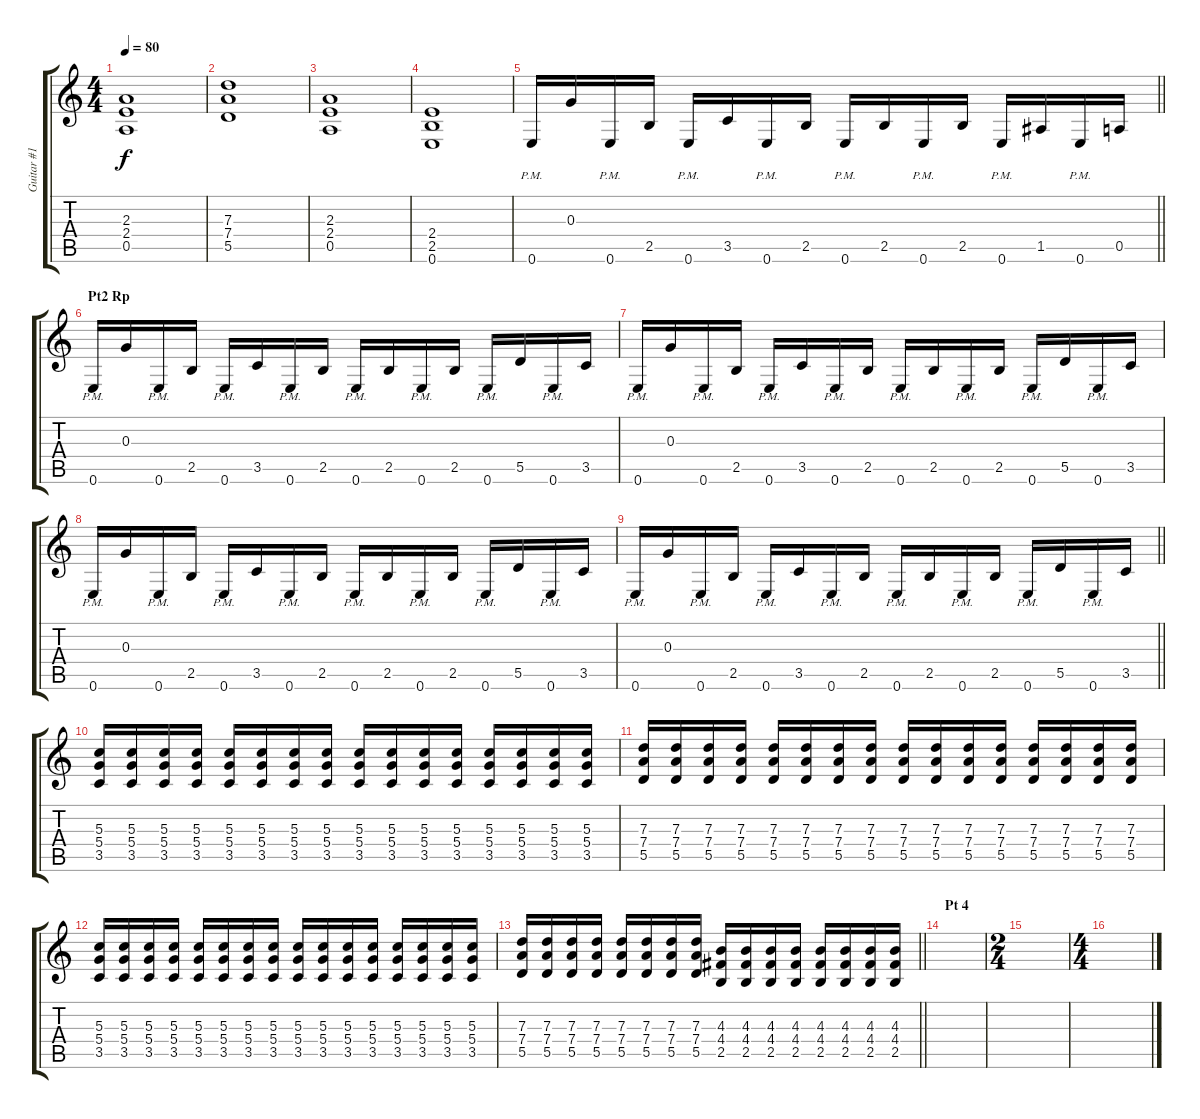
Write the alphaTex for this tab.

\track ("Guitar #1" "Guitar #1") {instrument overdrivenguitar}
\staff {score tabs}
\tuning (E4 B3 G3 D3 A2 E2) {hide}
\ts (4 4)
\tempo 80
\clef g2
\ks c
(2.3 2.4 0.5).1{dy f} |
(7.3 7.4 5.5).1 |
(2.3 2.4 0.5).1 |
(2.4 2.5 0.6).1 |
\barLineRight lightlight
0.6{pm}.16 0.3.16 0.6{pm}.16 2.5.16 0.6{pm}.16 3.5.16 0.6{pm}.16 2.5.16 0.6{pm}.16 2.5.16 0.6{pm}.16 2.5.16 0.6{pm}.16 1.5.16 0.6{pm}.16 0.5.16 |
\section ("" "Pt2 Rp")
0.6{pm}.16 0.3.16 0.6{pm}.16 2.5.16 0.6{pm}.16 3.5.16 0.6{pm}.16 2.5.16 0.6{pm}.16 2.5.16 0.6{pm}.16 2.5.16 0.6{pm}.16 5.5.16 0.6{pm}.16 3.5.16 |
0.6{pm}.16 0.3.16 0.6{pm}.16 2.5.16 0.6{pm}.16 3.5.16 0.6{pm}.16 2.5.16 0.6{pm}.16 2.5.16 0.6{pm}.16 2.5.16 0.6{pm}.16 5.5.16 0.6{pm}.16 3.5.16 |
0.6{pm}.16 0.3.16 0.6{pm}.16 2.5.16 0.6{pm}.16 3.5.16 0.6{pm}.16 2.5.16 0.6{pm}.16 2.5.16 0.6{pm}.16 2.5.16 0.6{pm}.16 5.5.16 0.6{pm}.16 3.5.16 |
\barLineRight lightlight
0.6{pm}.16 0.3.16 0.6{pm}.16 2.5.16 0.6{pm}.16 3.5.16 0.6{pm}.16 2.5.16 0.6{pm}.16 2.5.16 0.6{pm}.16 2.5.16 0.6{pm}.16 5.5.16 0.6{pm}.16 3.5.16 |
(5.3 5.4 3.5).16 (5.3 5.4 3.5).16 (5.3 5.4 3.5).16 (5.3 5.4 3.5).16 (5.3 5.4 3.5).16 (5.3 5.4 3.5).16 (5.3 5.4 3.5).16 (5.3 5.4 3.5).16 (5.3 5.4 3.5).16 (5.3 5.4 3.5).16 (5.3 5.4 3.5).16 (5.3 5.4 3.5).16 (5.3 5.4 3.5).16 (5.3 5.4 3.5).16 (5.3 5.4 3.5).16 (5.3 5.4 3.5).16 |
(7.3 7.4 5.5).16 (7.3 7.4 5.5).16 (7.3 7.4 5.5).16 (7.3 7.4 5.5).16 (7.3 7.4 5.5).16 (7.3 7.4 5.5).16 (7.3 7.4 5.5).16 (7.3 7.4 5.5).16 (7.3 7.4 5.5).16 (7.3 7.4 5.5).16 (7.3 7.4 5.5).16 (7.3 7.4 5.5).16 (7.3 7.4 5.5).16 (7.3 7.4 5.5).16 (7.3 7.4 5.5).16 (7.3 7.4 5.5).16 |
(5.3 5.4 3.5).16 (5.3 5.4 3.5).16 (5.3 5.4 3.5).16 (5.3 5.4 3.5).16 (5.3 5.4 3.5).16 (5.3 5.4 3.5).16 (5.3 5.4 3.5).16 (5.3 5.4 3.5).16 (5.3 5.4 3.5).16 (5.3 5.4 3.5).16 (5.3 5.4 3.5).16 (5.3 5.4 3.5).16 (5.3 5.4 3.5).16 (5.3 5.4 3.5).16 (5.3 5.4 3.5).16 (5.3 5.4 3.5).16 |
\barLineRight lightlight
(7.3 7.4 5.5).16 (7.3 7.4 5.5).16 (7.3 7.4 5.5).16 (7.3 7.4 5.5).16 (7.3 7.4 5.5).16 (7.3 7.4 5.5).16 (7.3 7.4 5.5).16 (7.3 7.4 5.5).16 (4.3 4.4 2.5).16 (4.3 4.4 2.5).16 (4.3 4.4 2.5).16 (4.3 4.4 2.5).16 (4.3 4.4 2.5).16 (4.3 4.4 2.5).16 (4.3 4.4 2.5).16 (4.3 4.4 2.5).16 |
\section ("" "Pt 4")
|
\ts (2 4)
|
\ts (4 4)
